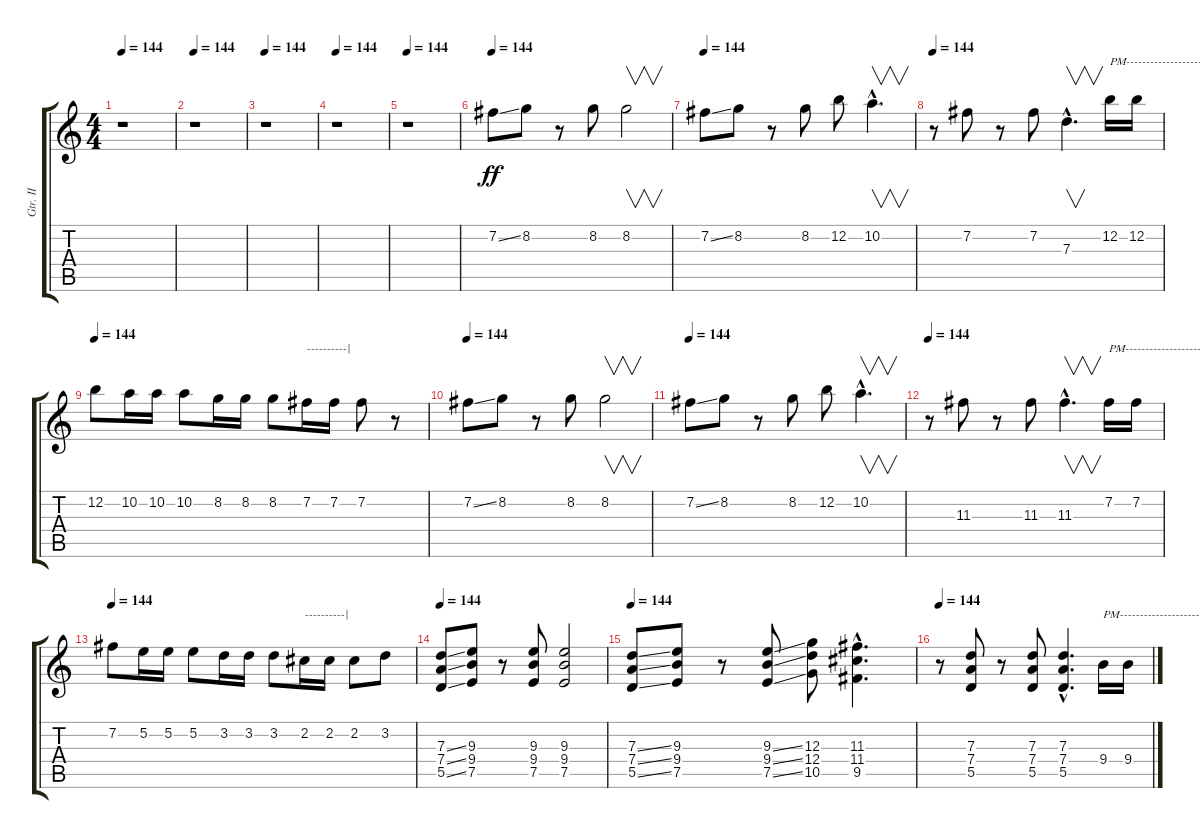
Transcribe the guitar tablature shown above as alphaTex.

\track ("Gtr. II" "Gtr. II") {instrument distortionguitar}
\staff {score tabs}
\tuning (E4 B3 G3 D3 A2 E2) {hide}
\ts (4 4)
\tempo 144
\clef g2
\ks c
r.1{dy ff} |
\tempo 144
r.1 |
\tempo 144
r.1 |
\tempo 144
r.1 |
\tempo 144
r.1 |
\tempo 144
7.2{ss}.8 8.2.8 r.8 8.2.8 8.2.2{v} |
\tempo 144
7.2{ss}.8 8.2.8 r.8 8.2.8 12.2.8 10.2{hac}.4{v d} |
\tempo 144
r.8 7.2.8 r.8 7.2.8 7.3{hac}.4{v d} 12.2.16{txt "PM------------------------------------------------" instrument overdrivenguitar} 12.2.16 |
\tempo 144
12.2.8 10.2.16 10.2.16 10.2.8 8.2.16 8.2.16 8.2.8 7.2.16{txt "----------|"} 7.2.16 7.2.8 r.8{instrument distortionguitar} |
\tempo 144
7.2{ss}.8 8.2.8 r.8 8.2.8 8.2.2{v} |
\tempo 144
7.2{ss}.8 8.2.8 r.8 8.2.8 12.2.8 10.2{hac}.4{v d} |
\tempo 144
r.8 11.3.8 r.8 11.3.8 11.3{hac}.4{v d} 7.2.16{txt "PM------------------------------------------------" instrument overdrivenguitar} 7.2.16 |
\tempo 144
7.2.8 5.2.16 5.2.16 5.2.8 3.2.16 3.2.16 3.2.8 2.2.16{txt "----------|"} 2.2.16 2.2.8 3.2.8{instrument distortionguitar} |
\tempo 144
(7.3{ss} 7.4{ss} 5.5{ss}).8 (9.3 9.4 7.5).8 r.8 (9.3 9.4 7.5).8 (9.3 9.4 7.5).2 |
\tempo 144
(7.3{ss} 7.4{ss} 5.5{ss}).8 (9.3 9.4 7.5).8 r.8 (9.3{ss} 9.4{ss} 7.5{ss}).8 (12.3 12.4 10.5).8 (11.3{hac} 11.4{hac} 9.5{hac}).4{d} |
\tempo 144
r.8 (7.3 7.4 5.5).8 r.8 (7.3 7.4 5.5).8 (7.3{hac} 7.4{hac} 5.5{hac}).4{d} 9.4.16{txt "PM------------------------------------------------" instrument overdrivenguitar} 9.4.16
